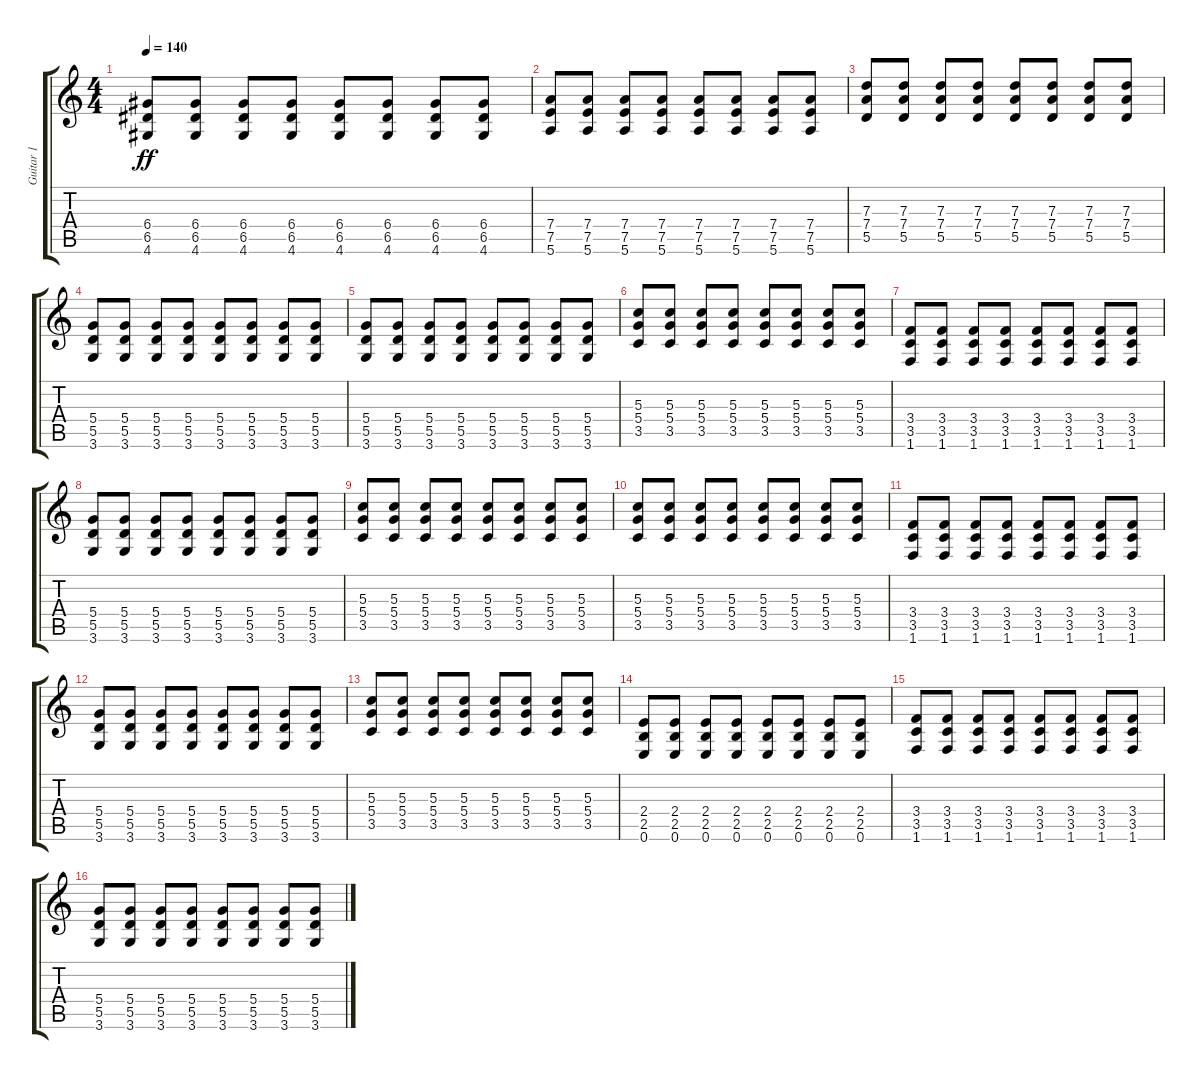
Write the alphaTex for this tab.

\track ("Guitar 1" "Guitar 1") {instrument distortionguitar}
\staff {score tabs}
\tuning (E4 B3 G3 D3 A2 E2) {hide}
\ts (4 4)
\tempo 140
\clef g2
\ks c
(6.4 6.5 4.6).8{dy ff} (6.4 6.5 4.6).8 (6.4 6.5 4.6).8 (6.4 6.5 4.6).8 (6.4 6.5 4.6).8 (6.4 6.5 4.6).8 (6.4 6.5 4.6).8 (6.4 6.5 4.6).8 |
(7.4 7.5 5.6).8 (7.4 7.5 5.6).8 (7.4 7.5 5.6).8 (7.4 7.5 5.6).8 (7.4 7.5 5.6).8 (7.4 7.5 5.6).8 (7.4 7.5 5.6).8 (7.4 7.5 5.6).8 |
(7.3 7.4 5.5).8 (7.3 7.4 5.5).8 (7.3 7.4 5.5).8 (7.3 7.4 5.5).8 (7.3 7.4 5.5).8 (7.3 7.4 5.5).8 (7.3 7.4 5.5).8 (7.3 7.4 5.5).8 |
(5.4 5.5 3.6).8 (5.4 5.5 3.6).8 (5.4 5.5 3.6).8 (5.4 5.5 3.6).8 (5.4 5.5 3.6).8 (5.4 5.5 3.6).8 (5.4 5.5 3.6).8 (5.4 5.5 3.6).8 |
(5.4 5.5 3.6).8 (5.4 5.5 3.6).8 (5.4 5.5 3.6).8 (5.4 5.5 3.6).8 (5.4 5.5 3.6).8 (5.4 5.5 3.6).8 (5.4 5.5 3.6).8 (5.4 5.5 3.6).8 |
(5.3 5.4 3.5).8 (5.3 5.4 3.5).8 (5.3 5.4 3.5).8 (5.3 5.4 3.5).8 (5.3 5.4 3.5).8 (5.3 5.4 3.5).8 (5.3 5.4 3.5).8 (5.3 5.4 3.5).8 |
(3.4 3.5 1.6).8 (3.4 3.5 1.6).8 (3.4 3.5 1.6).8 (3.4 3.5 1.6).8 (3.4 3.5 1.6).8 (3.4 3.5 1.6).8 (3.4 3.5 1.6).8 (3.4 3.5 1.6).8 |
(5.4 5.5 3.6).8 (5.4 5.5 3.6).8 (5.4 5.5 3.6).8 (5.4 5.5 3.6).8 (5.4 5.5 3.6).8 (5.4 5.5 3.6).8 (5.4 5.5 3.6).8 (5.4 5.5 3.6).8 |
(5.3 5.4 3.5).8 (5.3 5.4 3.5).8 (5.3 5.4 3.5).8 (5.3 5.4 3.5).8 (5.3 5.4 3.5).8 (5.3 5.4 3.5).8 (5.3 5.4 3.5).8 (5.3 5.4 3.5).8 |
(5.3 5.4 3.5).8 (5.3 5.4 3.5).8 (5.3 5.4 3.5).8 (5.3 5.4 3.5).8 (5.3 5.4 3.5).8 (5.3 5.4 3.5).8 (5.3 5.4 3.5).8 (5.3 5.4 3.5).8 |
(3.4 3.5 1.6).8 (3.4 3.5 1.6).8 (3.4 3.5 1.6).8 (3.4 3.5 1.6).8 (3.4 3.5 1.6).8 (3.4 3.5 1.6).8 (3.4 3.5 1.6).8 (3.4 3.5 1.6).8 |
(5.4 5.5 3.6).8 (5.4 5.5 3.6).8 (5.4 5.5 3.6).8 (5.4 5.5 3.6).8 (5.4 5.5 3.6).8 (5.4 5.5 3.6).8 (5.4 5.5 3.6).8 (5.4 5.5 3.6).8 |
(5.3 5.4 3.5).8 (5.3 5.4 3.5).8 (5.3 5.4 3.5).8 (5.3 5.4 3.5).8 (5.3 5.4 3.5).8 (5.3 5.4 3.5).8 (5.3 5.4 3.5).8 (5.3 5.4 3.5).8 |
(2.4 2.5 0.6).8 (2.4 2.5 0.6).8 (2.4 2.5 0.6).8 (2.4 2.5 0.6).8 (2.4 2.5 0.6).8 (2.4 2.5 0.6).8 (2.4 2.5 0.6).8 (2.4 2.5 0.6).8 |
(3.4 3.5 1.6).8 (3.4 3.5 1.6).8 (3.4 3.5 1.6).8 (3.4 3.5 1.6).8 (3.4 3.5 1.6).8 (3.4 3.5 1.6).8 (3.4 3.5 1.6).8 (3.4 3.5 1.6).8 |
(5.4 5.5 3.6).8 (5.4 5.5 3.6).8 (5.4 5.5 3.6).8 (5.4 5.5 3.6).8 (5.4 5.5 3.6).8 (5.4 5.5 3.6).8 (5.4 5.5 3.6).8 (5.4 5.5 3.6).8
